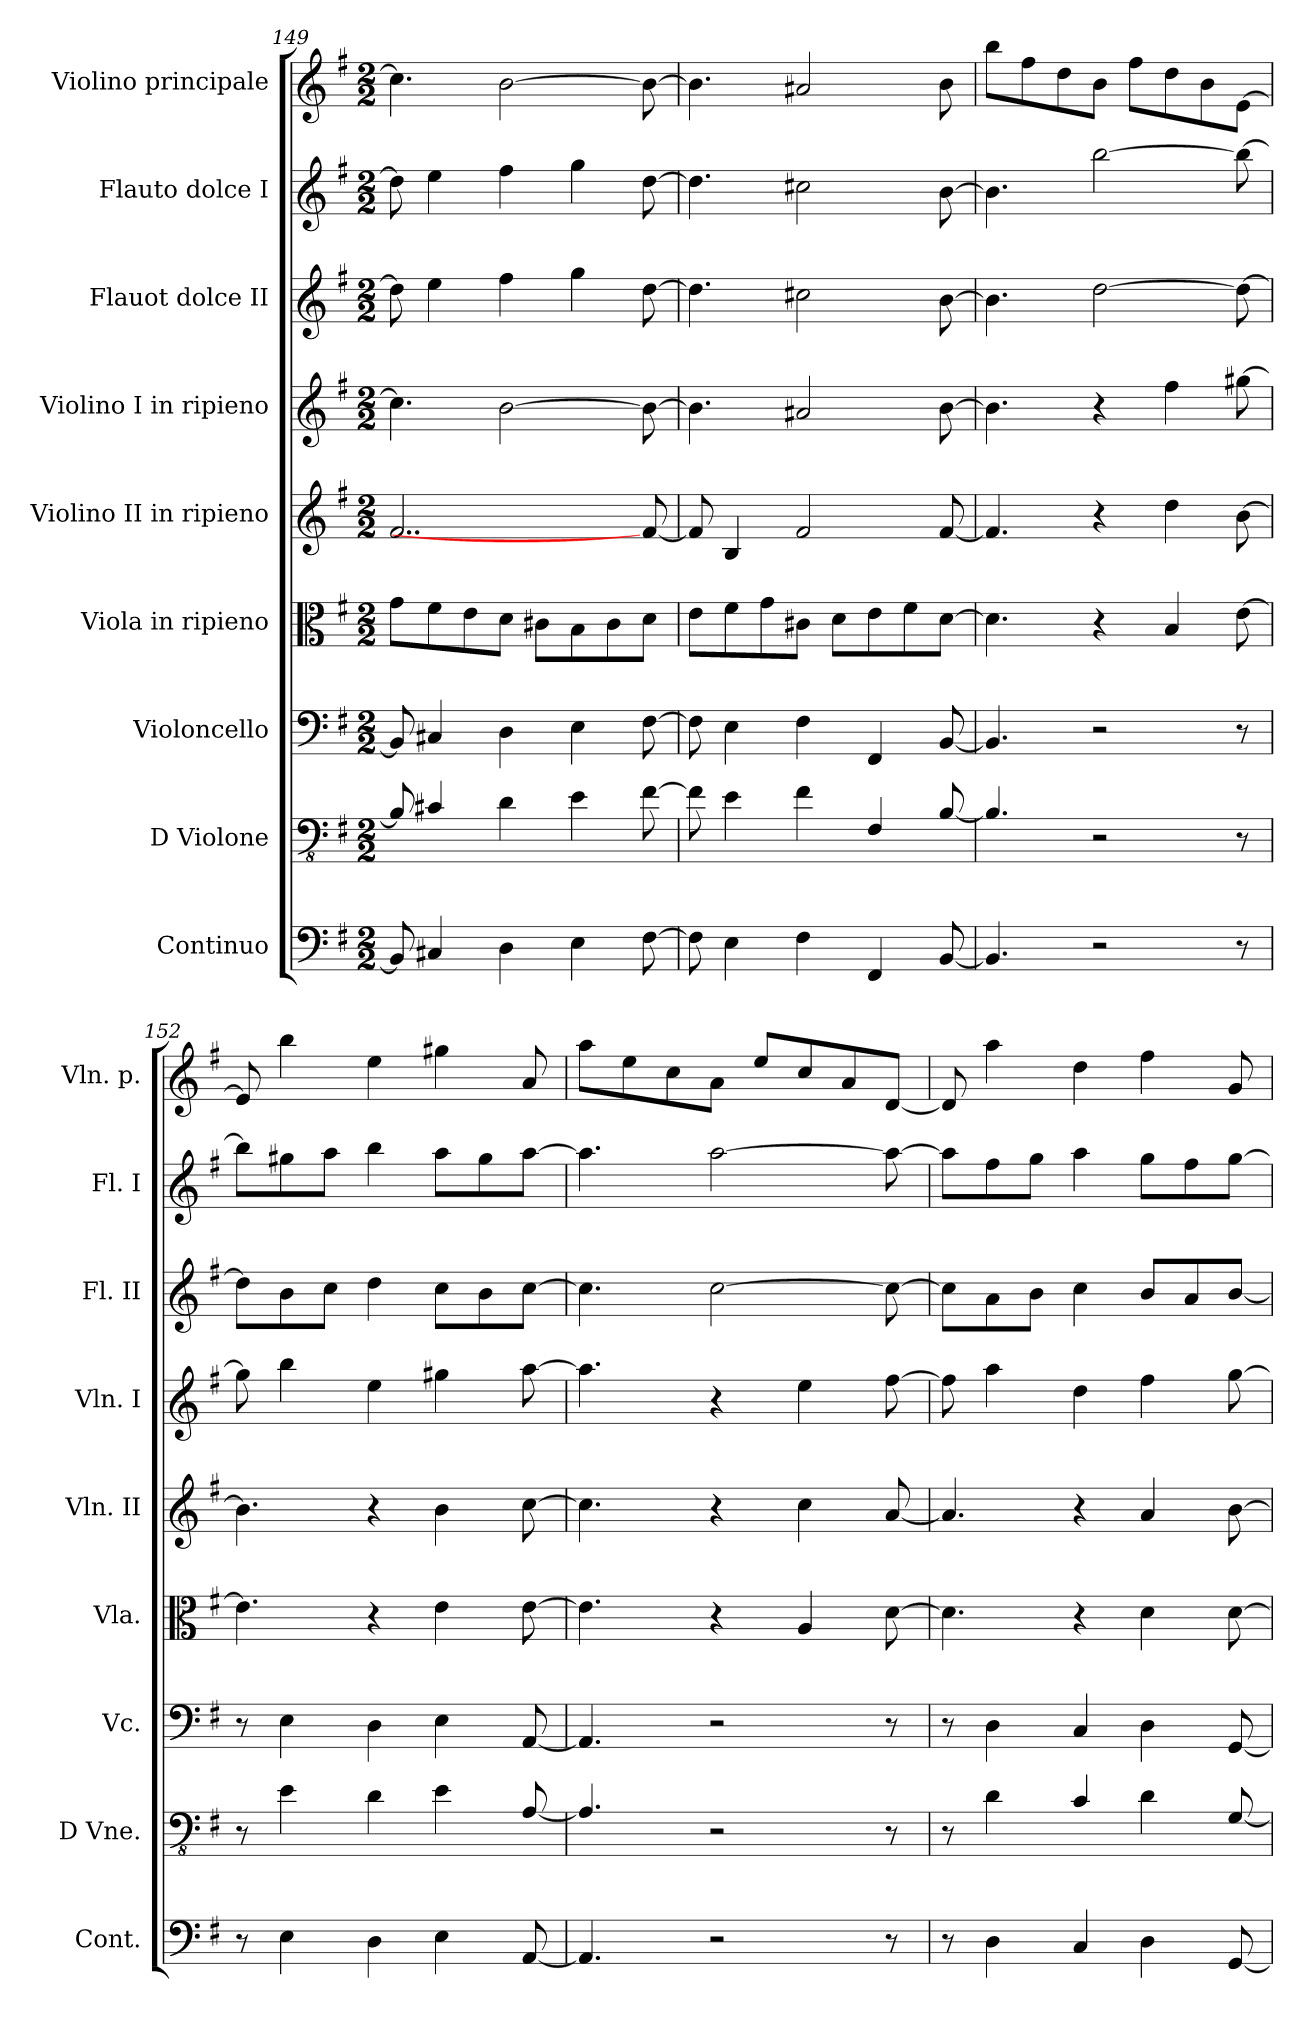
**kern	**kern	**kern	**kern	**kern	**kern	**kern	**kern	**kern
*part9	*part8	*part7	*part6	*part5	*part4	*part3	*part2	*part1
*staff9	*staff8	*staff7	*staff6	*staff5	*staff4	*staff3	*staff2	*staff1
*I"Continuo	*I"D Violone	*I"Violoncello	*I"Viola in ripieno	*I"Violino II in ripieno	*I"Violino I in ripieno	*I"Flauot dolce II	*I"Flauto dolce I	*I"Violino principale
*I'Cont.	*I'D Vne.	*I'Vc.	*I'Vla.	*I'Vln. II	*I'Vln. I	*I'Fl. II	*I'Fl. I	*I'Vln. p.
*clefF4	*clefFv4	*clefF4	*clefC3	*clefG2	*clefG2	*clefG2	*clefG2	*clefG2
*	*ITrd7c12	*	*	*	*	*	*	*
*k[f#]	*k[f#]	*k[f#]	*k[f#]	*k[f#]	*k[f#]	*k[f#]	*k[f#]	*k[f#]
*M2/2	*M2/2	*M2/2	*M2/2	*M2/2	*M2/2	*M2/2	*M2/2	*M2/2
=149	=149	=149	=149	=149	=149	=149	=149	=149
8BB/]	8BBB/]	8BB/]	8g\L	2..f#/	4.cc#\]	8dd\]	8dd\]	4.cc#\]
4C#X/	4CC#X/	4C#X/	8f#\	.	.	4ee\	4ee\	.
.	.	.	8e\	.	.	.	.	.
4D\	4DD\	4D\	8d\J	.	[2b\	4ff#\	4ff#\	[2b\
.	.	.	8c#X\L	.	.	.	.	.
4E\	4EE\	4E\	8B\	.	.	4gg\	4gg\	.
.	.	.	8c#\	.	.	.	.	.
[8F#\	[8FF#\	[8F#\	8d\J	8f#/_	8b\_	[8dd\	[8dd\	8b\_
=150	=150	=150	=150	=150	=150	=150	=150	=150
8F#\]	8FF#\]	8F#\]	8e\L	8f#/]	4.b\]	4.dd\]	4.dd\]	4.b\]
4E\	4EE\	4E\	8f#\	4B/	.	.	.	.
.	.	.	8g\	.	.	.	.	.
4F#\	4FF#\	4F#\	8c#X\J	2f#/	2a#X/	2cc#X\	2cc#X\	2a#X/
.	.	.	8d\L	.	.	.	.	.
4FF#/	4FFF#/	4FF#/	8e\	.	.	.	.	.
.	.	.	8f#\	.	.	.	.	.
[8BB/	[8BBB/	[8BB/	[8d\J	[8f#/	[8b\	[8b\	[8b\	8b\
=151	=151	=151	=151	=151	=151	=151	=151	=151
4.BB/]	4.BBB/]	4.BB/]	4.d\]	4.f#/]	4.b\]	4.b\]	4.b\]	8bb\L
.	.	.	.	.	.	.	.	8ff#\
.	.	.	.	.	.	.	.	8dd\
2r	2r	2r	4r	4r	4r	[2dd\	[2bb\	8b\J
.	.	.	.	.	.	.	.	8ff#\L
.	.	.	4B/	4dd\	4ff#\	.	.	8dd\
.	.	.	.	.	.	.	.	8b\
8r	8r	8r	[8e\	[8b\	[8gg#X\	8dd\_	8bb\_	[8e\J
!!LO:PB:g=z
=152	=152	=152	=152	=152	=152	=152	=152	=152
8r	8r	8r	4.e\]	4.b\]	8gg#\]	8dd\L]	8bb\L]	8e/]
4E\	4EE\	4E\	.	.	4bb\	8b\	8gg#X\	4bb\
.	.	.	.	.	.	8cc\J	8aa\J	.
4D\	4DD\	4D\	4r	4r	4ee\	4dd\	4bb\	4ee\
4E\	4EE\	4E\	4e\	4b\	4gg#X\	8cc\L	8aa\L	4gg#X\
.	.	.	.	.	.	8b\	8gg#\	.
[8AA/	[8AAA/	[8AA/	[8e\	[8cc\	[8aa\	[8cc\J	[8aa\J	8a/
=153	=153	=153	=153	=153	=153	=153	=153	=153
4.AA/]	4.AAA/]	4.AA/]	4.e\]	4.cc\]	4.aa\]	4.cc\]	4.aa\]	8aa\L
.	.	.	.	.	.	.	.	8ee\
.	.	.	.	.	.	.	.	8cc\
2r	2r	2r	4r	4r	4r	[2cc\	[2aa\	8a\J
.	.	.	.	.	.	.	.	8ee/L
.	.	.	4A/	4cc\	4ee\	.	.	8cc/
.	.	.	.	.	.	.	.	8a/
8r	8r	8r	[8d\	[8a/	[8ff#\	8cc\_	8aa\_	[8d/J
=154	=154	=154	=154	=154	=154	=154	=154	=154
8r	8r	8r	4.d\]	4.a/]	8ff#\]	8cc\L]	8aa\L]	8d/]
4D\	4DD\	4D\	.	.	4aa\	8a\	8ff#\	4aa\
.	.	.	.	.	.	8b\J	8gg\J	.
4C/	4CC/	4C/	4r	4r	4dd\	4cc\	4aa\	4dd\
4D\	4DD\	4D\	4d\	4a/	4ff#\	8b/L	8gg\L	4ff#\
.	.	.	.	.	.	8a/	8ff#\	.
[8GG/	[8GGG/	[8GG/	[8d\	[8b\	[8gg\	[8b/J	[8gg\J	8g/
=	=	=	=	=	=	=	=	=
*-	*-	*-	*-	*-	*-	*-	*-	*-
